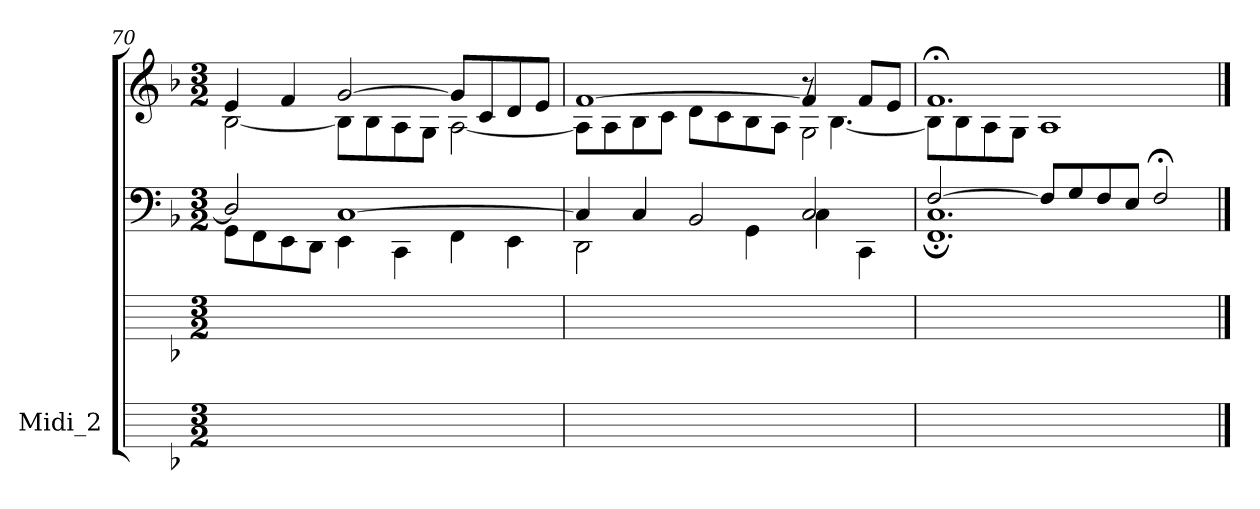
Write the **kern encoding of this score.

**kern	**kern	**kern	**kern
*part1	*part1	*part1	*part1
*staff4	*staff3	*staff2	*staff1
*I"Midi_2	*	*	*
*	*	*clefF4	*clefG2
*k[b-]	*k[b-]	*k[b-]	*k[b-]
*F:	*F:	*F:	*F:
*M3/2	*M3/2	*M3/2	*M3/2
=70	=70	=70	=70
*	*	*^	*^
*	*	*	*	*	*^
1.ryy	1.ryy	2D/]	8GGL	4e/	[2B-\	1.ryy
.	.	.	8FF	.	.	.
.	.	.	8EE	4f/	.	.
.	.	.	8DDJ	.	.	.
.	.	[1C/	4EE\	[2g/	8B-L]	.
.	.	.	.	.	8B-	.
.	.	.	4CC\	.	8A	.
.	.	.	.	.	8GJ	.
.	.	.	4FF\	8g/L]	[2A\	.
.	.	.	.	8c/	.	.
.	.	.	4EE\	8d/	.	.
.	.	.	.	8e/J	.	.
=71	=71	=71	=71	=71	=71	=71
1.ryy	1.ryy	4C/]	2DD\	[1f/	8A\L]	2ryy
.	.	.	.	.	8A\	.
.	.	4C/	.	.	8B-\	.
.	.	.	.	.	8c\J	.
.	.	2BB-/	4ryy	.	8dL	2ryy
.	.	.	.	.	8c	.
.	.	.	4GG\	.	8B-	.
.	.	.	.	.	8AJ	.
.	.	2C/	4C\	4f/]	8r	2G\
.	.	.	.	.	[4.B-\	.
.	.	.	4CC\	8f/L	.	.
.	.	.	.	8e/J	.	.
=72	=72	=72	=72	=72	=72	=72
1.ryy	1.ryy	[2F/	1.FF\; 1.C\;	1.f;</	8B-L]	1.r;yy
.	.	.	.	.	8B-	.
.	.	.	.	.	8A	.
.	.	.	.	.	8GJ	.
.	.	8FL]	.	.	1A\	.
.	.	8G	.	.	.	.
.	.	8F	.	.	.	.
.	.	8EJ	.	.	.	.
.	.	2F;</	.	.	.	.
*	*	*v	*v	*	*	*
*	*	*	*v	*v	*v
==	==	==	==
*-	*-	*-	*-
